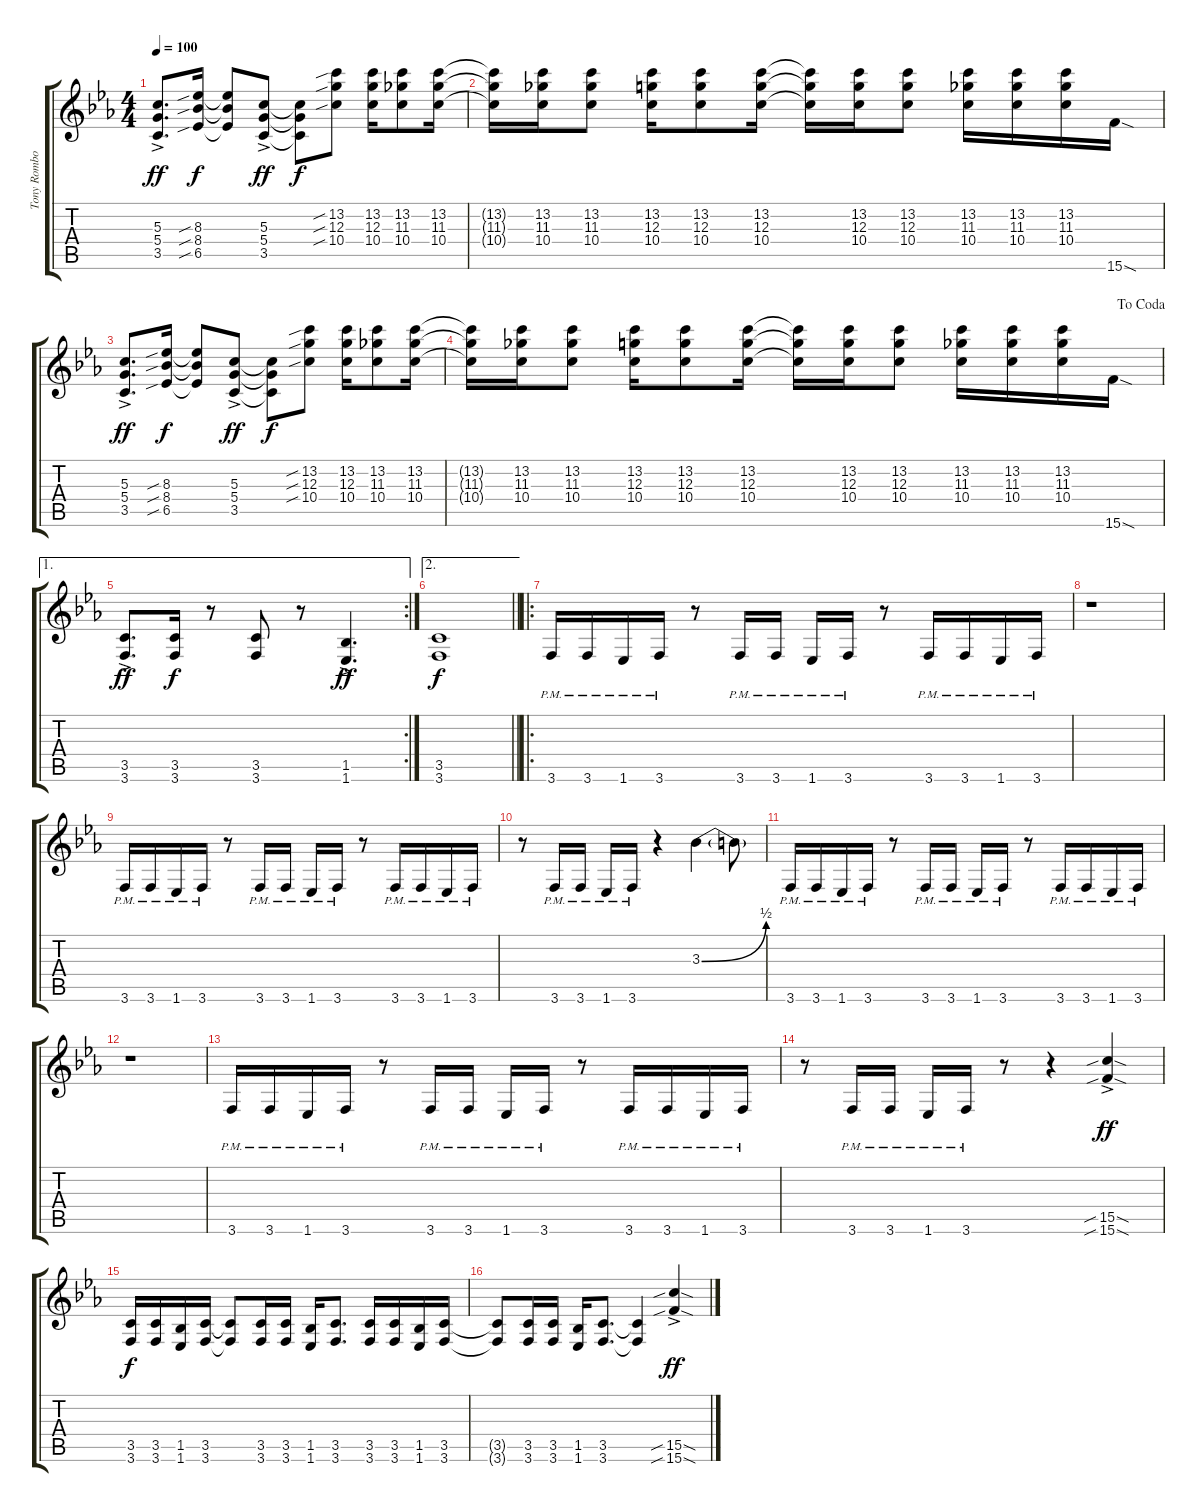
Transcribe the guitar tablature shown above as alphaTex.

\track ("Tony Rombola" "Tony Rombo") {instrument distortionguitar}
\staff {score tabs}
\tuning (E4 B3 G3 D3 A2 D2) {hide}
\ts (4 4)
\tempo 100
\clef g2
\ks eb
(5.3{ac} 5.4{ac} 3.5{ac}).8{d dy ff} (8.3{sib} 8.4{sib} 6.5{sib}).16{dy f} (8.3{t} 8.4{t} 6.5{t}).8 (5.3{ac} 5.4{ac} 3.5{ac}).8{dy ff} (5.3{t} 5.4{t} 3.5{t}).8{dy f} (13.2{sib} 12.3{sib} 10.4{sib}).8 (13.2 12.3 10.4).16 (13.2 11.3 10.4).8 (13.2 11.3 10.4).16 |
(13.2{t} 11.3{t} 10.4{t}).16 (13.2 11.3 10.4).16 (13.2 11.3 10.4).8 (13.2 12.3 10.4).16 (13.2 12.3 10.4).8 (13.2 12.3 10.4).16 (13.2{t} 12.3{t} 10.4{t}).16 (13.2 12.3 10.4).16 (13.2 12.3 10.4).8 (13.2 11.3 10.4).16 (13.2 11.3 10.4).16 (13.2 11.3 10.4).16 15.6{sod}.16 |
(5.3{ac} 5.4{ac} 3.5{ac}).8{d dy ff} (8.3{sib} 8.4{sib} 6.5{sib}).16{dy f} (8.3{t} 8.4{t} 6.5{t}).8 (5.3{ac} 5.4{ac} 3.5{ac}).8{dy ff} (5.3{t} 5.4{t} 3.5{t}).8{dy f} (13.2{sib} 12.3{sib} 10.4{sib}).8 (13.2 12.3 10.4).16 (13.2 11.3 10.4).8 (13.2 11.3 10.4).16 |
\jump dacoda
(13.2{t} 11.3{t} 10.4{t}).16 (13.2 11.3 10.4).16 (13.2 11.3 10.4).8 (13.2 12.3 10.4).16 (13.2 12.3 10.4).8 (13.2 12.3 10.4).16 (13.2{t} 12.3{t} 10.4{t}).16 (13.2 12.3 10.4).16 (13.2 12.3 10.4).8 (13.2 11.3 10.4).16 (13.2 11.3 10.4).16 (13.2 11.3 10.4).16 15.6{sod}.16 |
\ae 1
\rc 2
(3.5{ac} 3.6{ac}).8{d dy ff} (3.5 3.6).16{dy f} r.8 (3.5 3.6).8 r.8 (1.5{ac} 1.6{ac}).4{d dy ff} |
\ae 2
\barLineRight lightlight
(3.5 3.6).1{dy f} |
\ro
3.6{pm}.16 3.6{pm}.16 1.6{pm}.16 3.6{pm}.16 r.8 3.6{pm}.16 3.6{pm}.16 1.6{pm}.16 3.6{pm}.16 r.8 3.6{pm}.16 3.6{pm}.16 1.6{pm}.16 3.6{pm}.16 |
r.1 |
3.6{pm}.16 3.6{pm}.16 1.6{pm}.16 3.6{pm}.16 r.8 3.6{pm}.16 3.6{pm}.16 1.6{pm}.16 3.6{pm}.16 r.8 3.6{pm}.16 3.6{pm}.16 1.6{pm}.16 3.6{pm}.16 |
r.8 3.6{pm}.16 3.6{pm}.16 1.6{pm}.16 3.6{pm}.16 r.4 3.3{be (bend 0 0 60 2)}.4 3.3{t}.8 |
3.6{pm}.16 3.6{pm}.16 1.6{pm}.16 3.6{pm}.16 r.8 3.6{pm}.16 3.6{pm}.16 1.6{pm}.16 3.6{pm}.16 r.8 3.6{pm}.16 3.6{pm}.16 1.6{pm}.16 3.6{pm}.16 |
r.1 |
3.6{pm}.16 3.6{pm}.16 1.6{pm}.16 3.6{pm}.16 r.8 3.6{pm}.16 3.6{pm}.16 1.6{pm}.16 3.6{pm}.16 r.8 3.6{pm}.16 3.6{pm}.16 1.6{pm}.16 3.6{pm}.16 |
r.8 3.6{pm}.16 3.6{pm}.16 1.6{pm}.16 3.6{pm}.16 r.8 r.4 (15.5{sib sod ac} 15.6{sib sod ac}).4{dy ff} |
(3.5 3.6).16{dy f} (3.5 3.6).16 (1.5 1.6).16 (3.5 3.6).16 (3.5{t} 3.6{t}).8 (3.5 3.6).16 (3.5 3.6).16 (1.5 1.6).16 (3.5 3.6).8{d} (3.5 3.6).16 (3.5 3.6).16 (1.5 1.6).16 (3.5 3.6).16 |
(3.5{t} 3.6{t}).8 (3.5 3.6).16 (3.5 3.6).16 (1.5 1.6).16 (3.5 3.6).8{d} (3.5{t} 3.6{t}).4 (15.5{sib sod ac} 15.6{sib sod ac}).4{dy ff}
